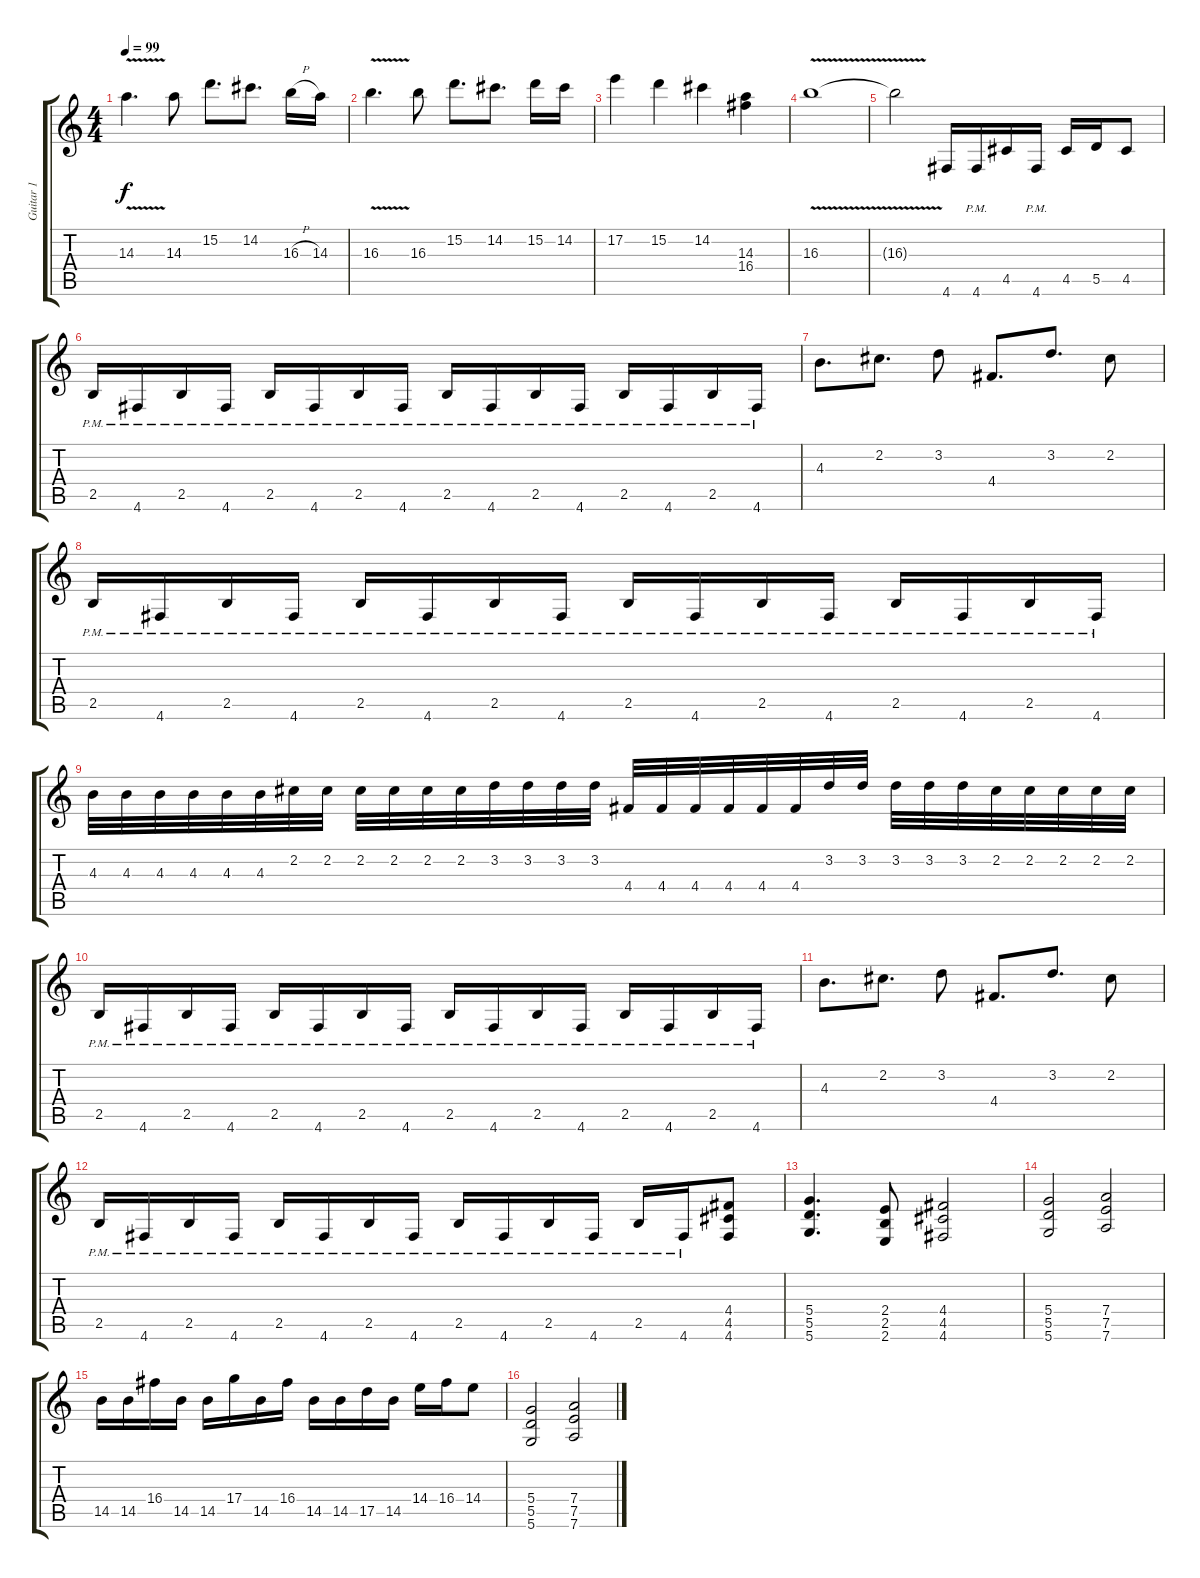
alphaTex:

\track ("Guitar 1" "Guitar 1") {instrument acousticguitarnylon}
\staff {score tabs}
\tuning (E4 B3 G3 D3 A2 D2) {hide}
\ts (4 4)
\tempo 99
\clef g2
\ks c
14.3{v}.4{d dy f} 14.3.8 15.2.8{d} 14.2.8{d} 16.3{h}.16 14.3.16 |
16.3{v}.4{d} 16.3.8 15.2.8{d} 14.2.8{d} 15.2.16 14.2.16 |
17.2.4 15.2.4 14.2.4 (14.3 16.4).4 |
16.3{v}.1 |
16.3{t}.2 4.6.16 4.6{pm}.16 4.5.16 4.6{pm}.16 4.5.16 5.5.16 4.5.8 |
2.5{pm}.16 4.6{pm}.16 2.5{pm}.16 4.6{pm}.16 2.5{pm}.16 4.6{pm}.16 2.5{pm}.16 4.6{pm}.16 2.5{pm}.16 4.6{pm}.16 2.5{pm}.16 4.6{pm}.16 2.5{pm}.16 4.6{pm}.16 2.5{pm}.16 4.6{pm}.16 |
4.3.8{d} 2.2.8{d} 3.2.8 4.4.8{d} 3.2.8{d} 2.2.8 |
2.5{pm}.16 4.6{pm}.16 2.5{pm}.16 4.6{pm}.16 2.5{pm}.16 4.6{pm}.16 2.5{pm}.16 4.6{pm}.16 2.5{pm}.16 4.6{pm}.16 2.5{pm}.16 4.6{pm}.16 2.5{pm}.16 4.6{pm}.16 2.5{pm}.16 4.6{pm}.16 |
4.3.32 4.3.32 4.3.32 4.3.32 4.3.32 4.3.32 2.2.32 2.2.32 2.2.32 2.2.32 2.2.32 2.2.32 3.2.32 3.2.32 3.2.32 3.2.32 4.4.32 4.4.32 4.4.32 4.4.32 4.4.32 4.4.32 3.2.32 3.2.32 3.2.32 3.2.32 3.2.32 2.2.32 2.2.32 2.2.32 2.2.32 2.2.32 |
2.5{pm}.16 4.6{pm}.16 2.5{pm}.16 4.6{pm}.16 2.5{pm}.16 4.6{pm}.16 2.5{pm}.16 4.6{pm}.16 2.5{pm}.16 4.6{pm}.16 2.5{pm}.16 4.6{pm}.16 2.5{pm}.16 4.6{pm}.16 2.5{pm}.16 4.6{pm}.16 |
4.3.8{d} 2.2.8{d} 3.2.8 4.4.8{d} 3.2.8{d} 2.2.8 |
2.5{pm}.16 4.6{pm}.16 2.5{pm}.16 4.6{pm}.16 2.5{pm}.16 4.6{pm}.16 2.5{pm}.16 4.6{pm}.16 2.5{pm}.16 4.6{pm}.16 2.5{pm}.16 4.6{pm}.16 2.5{pm}.16 4.6{pm}.16 (4.4 4.5 4.6).8 |
(5.4 5.5 5.6).4{d} (2.4 2.5 2.6).8 (4.4 4.5 4.6).2 |
(5.4 5.5 5.6).2 (7.4 7.5 7.6).2 |
14.5.16 14.5.16 16.4.16 14.5.16 14.5.16 17.4.16 14.5.16 16.4.16 14.5.16 14.5.16 17.5.16 14.5.16 14.4.16 16.4.16 14.4.8 |
(5.4 5.5 5.6).2 (7.4 7.5 7.6).2
